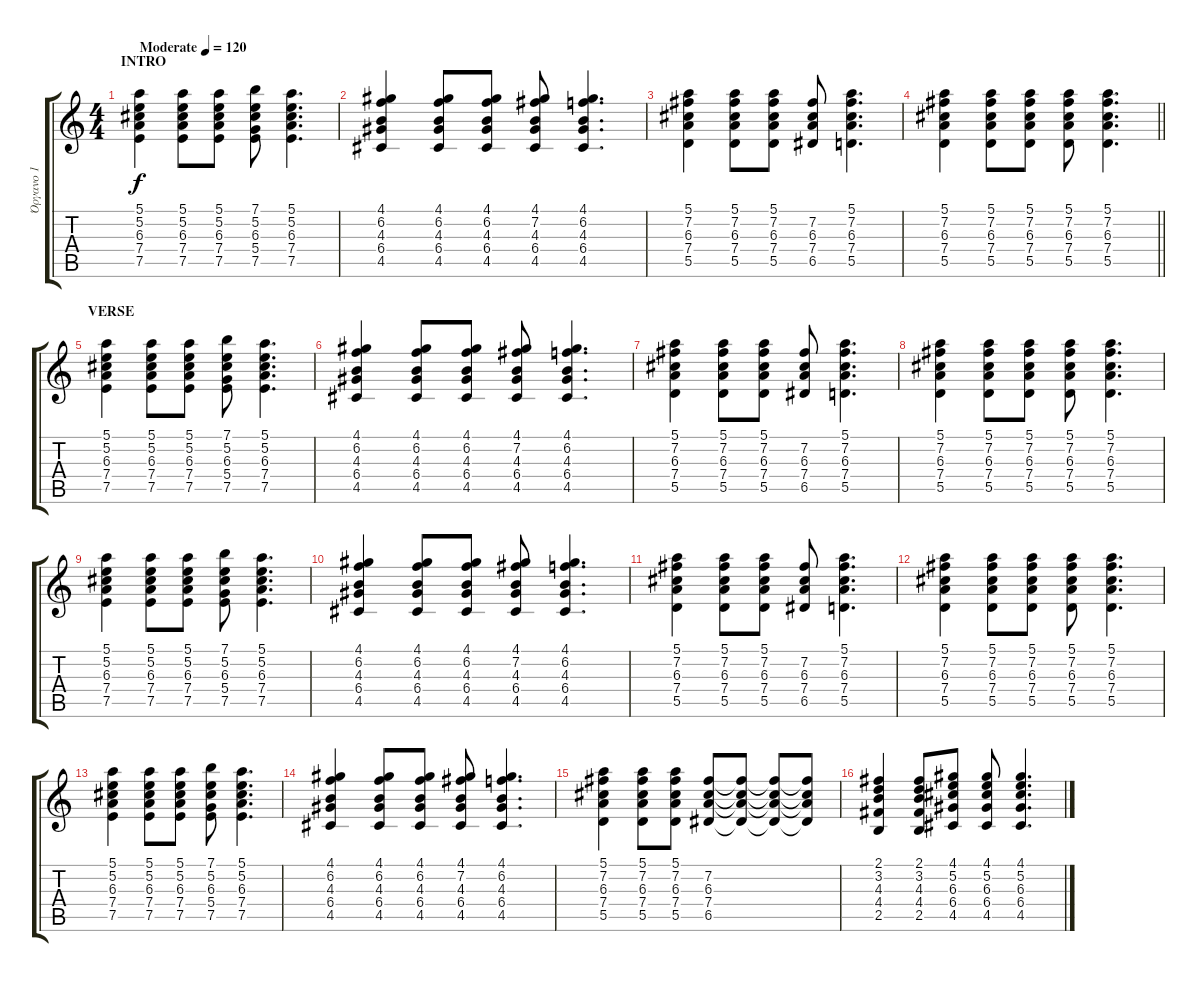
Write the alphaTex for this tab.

\track ("Όργανο 1" "Όργανο 1") {instrument acousticguitarsteel}
\staff {score tabs}
\tuning (E4 B3 G3 D3 A2 E2) {hide}
\ts (4 4)
\section ("" "INTRO")
\tempo (120 "Moderate")
\clef g2
\ks c
(5.1 5.2 6.3 7.4 7.5).4{dy f instrument acousticguitarsteel} (5.1 5.2 6.3 7.4 7.5).8 (5.1 5.2 6.3 7.4 7.5).8 (7.1 5.2 6.3 5.4 7.5).8 (5.1 5.2 6.3 7.4 7.5).4{d} |
(4.1 6.2 4.3 6.4 4.5).4 (4.1 6.2 4.3 6.4 4.5).8 (4.1 6.2 4.3 6.4 4.5).8 (4.1 7.2 4.3 6.4 4.5).8 (4.1 6.2 4.3 6.4 4.5).4{d} |
(5.1 7.2 6.3 7.4 5.5).4 (5.1 7.2 6.3 7.4 5.5).8 (5.1 7.2 6.3 7.4 5.5).8 (7.2 6.3 7.4 6.5).8 (5.1 7.2 6.3 7.4 5.5).4{d} |
\barLineRight lightlight
(5.1 7.2 6.3 7.4 5.5).4 (5.1 7.2 6.3 7.4 5.5).8 (5.1 7.2 6.3 7.4 5.5).8 (5.1 7.2 6.3 7.4 5.5).8 (5.1 7.2 6.3 7.4 5.5).4{d} |
\section ("" "VERSE")
(5.1 5.2 6.3 7.4 7.5).4 (5.1 5.2 6.3 7.4 7.5).8 (5.1 5.2 6.3 7.4 7.5).8 (7.1 5.2 6.3 5.4 7.5).8 (5.1 5.2 6.3 7.4 7.5).4{d} |
(4.1 6.2 4.3 6.4 4.5).4 (4.1 6.2 4.3 6.4 4.5).8 (4.1 6.2 4.3 6.4 4.5).8 (4.1 7.2 4.3 6.4 4.5).8 (4.1 6.2 4.3 6.4 4.5).4{d} |
(5.1 7.2 6.3 7.4 5.5).4 (5.1 7.2 6.3 7.4 5.5).8 (5.1 7.2 6.3 7.4 5.5).8 (7.2 6.3 7.4 6.5).8 (5.1 7.2 6.3 7.4 5.5).4{d} |
(5.1 7.2 6.3 7.4 5.5).4 (5.1 7.2 6.3 7.4 5.5).8 (5.1 7.2 6.3 7.4 5.5).8 (5.1 7.2 6.3 7.4 5.5).8 (5.1 7.2 6.3 7.4 5.5).4{d} |
(5.1 5.2 6.3 7.4 7.5).4 (5.1 5.2 6.3 7.4 7.5).8 (5.1 5.2 6.3 7.4 7.5).8 (7.1 5.2 6.3 5.4 7.5).8 (5.1 5.2 6.3 7.4 7.5).4{d} |
(4.1 6.2 4.3 6.4 4.5).4 (4.1 6.2 4.3 6.4 4.5).8 (4.1 6.2 4.3 6.4 4.5).8 (4.1 7.2 4.3 6.4 4.5).8 (4.1 6.2 4.3 6.4 4.5).4{d} |
(5.1 7.2 6.3 7.4 5.5).4 (5.1 7.2 6.3 7.4 5.5).8 (5.1 7.2 6.3 7.4 5.5).8 (7.2 6.3 7.4 6.5).8 (5.1 7.2 6.3 7.4 5.5).4{d} |
(5.1 7.2 6.3 7.4 5.5).4 (5.1 7.2 6.3 7.4 5.5).8 (5.1 7.2 6.3 7.4 5.5).8 (5.1 7.2 6.3 7.4 5.5).8 (5.1 7.2 6.3 7.4 5.5).4{d} |
(5.1 5.2 6.3 7.4 7.5).4 (5.1 5.2 6.3 7.4 7.5).8 (5.1 5.2 6.3 7.4 7.5).8 (7.1 5.2 6.3 5.4 7.5).8 (5.1 5.2 6.3 7.4 7.5).4{d} |
(4.1 6.2 4.3 6.4 4.5).4 (4.1 6.2 4.3 6.4 4.5).8 (4.1 6.2 4.3 6.4 4.5).8 (4.1 7.2 4.3 6.4 4.5).8 (4.1 6.2 4.3 6.4 4.5).4{d} |
(5.1 7.2 6.3 7.4 5.5).4 (5.1 7.2 6.3 7.4 5.5).8 (5.1 7.2 6.3 7.4 5.5).8 (7.2 6.3 7.4 6.5).8 (7.2{t} 6.3{t} 7.4{t} 6.5{t}).8 (7.2{t} 6.3{t} 7.4{t} 6.5{t}).8 (7.2{t} 6.3{t} 7.4{t} 6.5{t}).8 |
(2.1 3.2 4.3 4.4 2.5).4 (2.1 3.2 4.3 4.4 2.5).8 (4.1 5.2 6.3 6.4 4.5).8 (4.1 5.2 6.3 6.4 4.5).8 (4.1 5.2 6.3 6.4 4.5).4{d}
